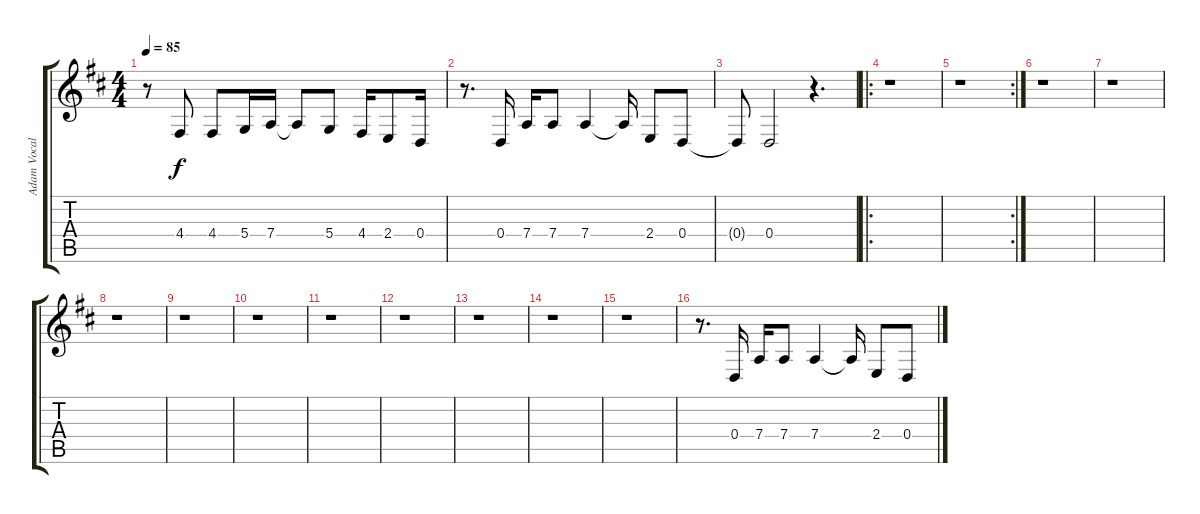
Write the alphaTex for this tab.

\track ("Adam Vocals" "Adam Vocal") {instrument tenorsax}
\staff {score tabs}
\tuning (E4 B3 G3 D3 A2 E2) {hide}
\ts (4 4)
\tempo 85
\clef g2
\ks bminor
r.8{dy f} 4.4.8 4.4.8 5.4.16 7.4.16 7.4{t}.8 5.4.8 4.4.16 2.4.8 0.4.16 |
r.8{d} 0.4.16 7.4.16 7.4.8 7.4.4 7.4{t}.16 2.4.8 0.4.8 |
0.4{t}.8 0.4.2 r.4{d} |
\ro
r.1 |
\rc 2
r.1 |
r.1 |
r.1 |
r.1 |
r.1 |
r.1 |
r.1 |
r.1 |
r.1 |
r.1 |
r.1 |
r.8{d} 0.4.16 7.4.16 7.4.8 7.4.4 7.4{t}.16 2.4.8 0.4.8
